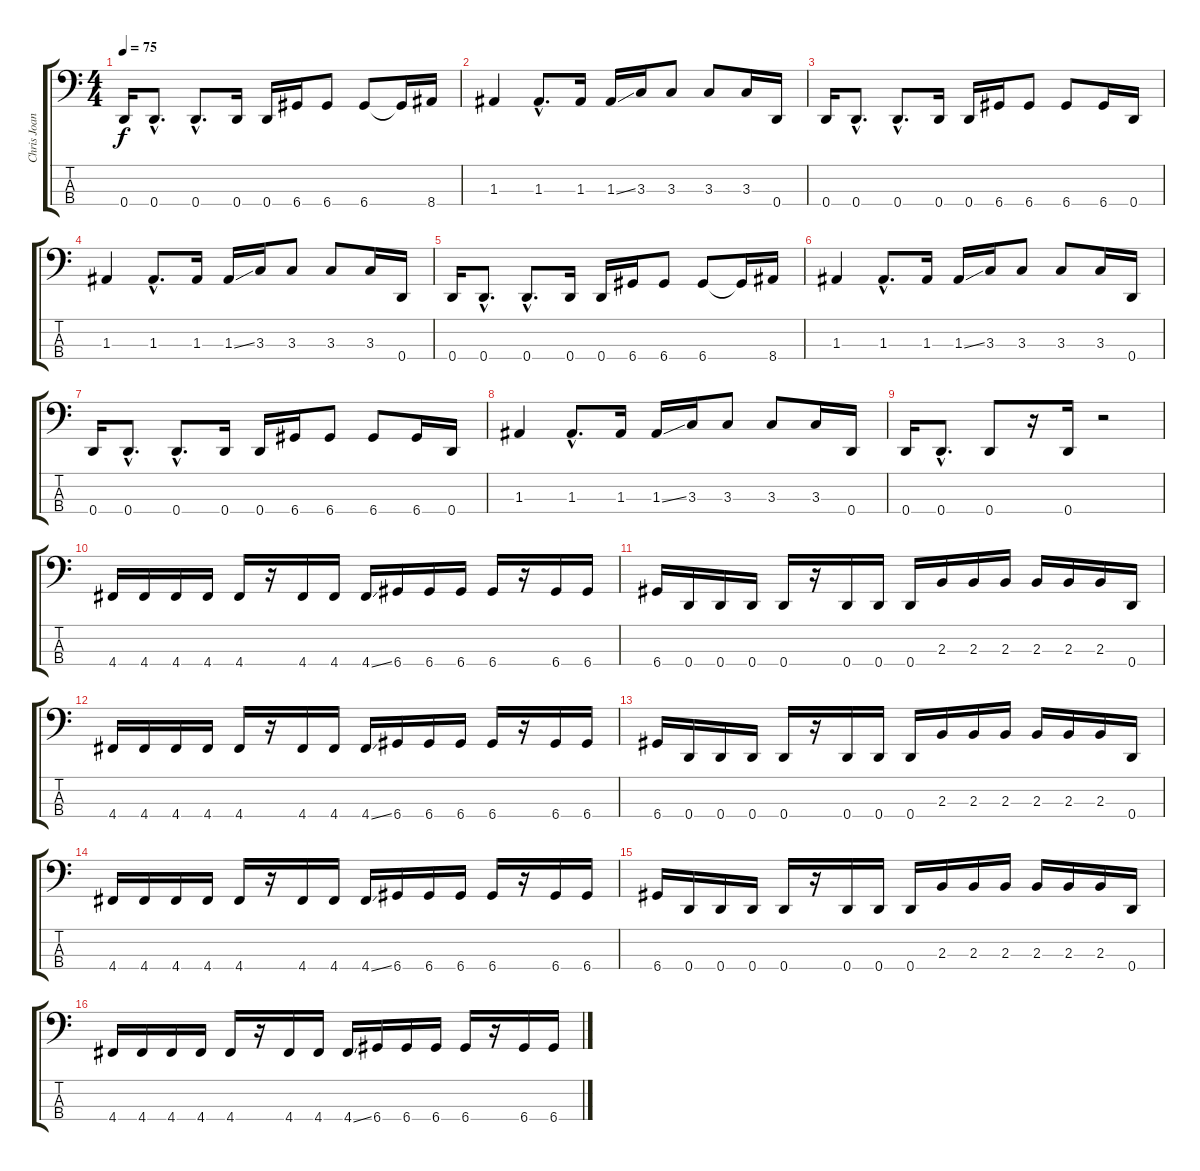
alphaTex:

\track ("Chris Joannou (Basse)" "Chris Joan") {instrument electricbasspick}
\staff {score tabs}
\tuning (G2 D2 A1 D1) {hide}
\ts (4 4)
\tempo 75
\clef f4
\ks c
0.4.16{dy f} 0.4{hac}.8{d} 0.4{hac}.8{d} 0.4.16 0.4.16 6.4.16 6.4.8 6.4.8 6.4{t}.16 8.4.16 |
1.3.4 1.3{hac}.8{d} 1.3.16 1.3{ss}.16 3.3.16 3.3.8 3.3.8 3.3.16 0.4.16 |
0.4.16 0.4{hac}.8{d} 0.4{hac}.8{d} 0.4.16 0.4.16 6.4.16 6.4.8 6.4.8 6.4.16 0.4.16 |
1.3.4 1.3{hac}.8{d} 1.3.16 1.3{ss}.16 3.3.16 3.3.8 3.3.8 3.3.16 0.4.16 |
0.4.16 0.4{hac}.8{d} 0.4{hac}.8{d} 0.4.16 0.4.16 6.4.16 6.4.8 6.4.8 6.4{t}.16 8.4.16 |
1.3.4 1.3{hac}.8{d} 1.3.16 1.3{ss}.16 3.3.16 3.3.8 3.3.8 3.3.16 0.4.16 |
0.4.16 0.4{hac}.8{d} 0.4{hac}.8{d} 0.4.16 0.4.16 6.4.16 6.4.8 6.4.8 6.4.16 0.4.16 |
1.3.4 1.3{hac}.8{d} 1.3.16 1.3{ss}.16 3.3.16 3.3.8 3.3.8 3.3.16 0.4.16 |
0.4.16 0.4{hac}.8{d} 0.4.8 r.16 0.4.16 r.2 |
4.4.16 4.4.16 4.4.16 4.4.16 4.4.16 r.16 4.4.16 4.4.16 4.4{ss}.16 6.4.16 6.4.16 6.4.16 6.4.16 r.16 6.4.16 6.4.16 |
6.4.16 0.4.16 0.4.16 0.4.16 0.4.16 r.16 0.4.16 0.4.16 0.4.16 2.3.16 2.3.16 2.3.16 2.3.16 2.3.16 2.3.16 0.4.16 |
4.4.16 4.4.16 4.4.16 4.4.16 4.4.16 r.16 4.4.16 4.4.16 4.4{ss}.16 6.4.16 6.4.16 6.4.16 6.4.16 r.16 6.4.16 6.4.16 |
6.4.16 0.4.16 0.4.16 0.4.16 0.4.16 r.16 0.4.16 0.4.16 0.4.16 2.3.16 2.3.16 2.3.16 2.3.16 2.3.16 2.3.16 0.4.16 |
4.4.16 4.4.16 4.4.16 4.4.16 4.4.16 r.16 4.4.16 4.4.16 4.4{ss}.16 6.4.16 6.4.16 6.4.16 6.4.16 r.16 6.4.16 6.4.16 |
6.4.16 0.4.16 0.4.16 0.4.16 0.4.16 r.16 0.4.16 0.4.16 0.4.16 2.3.16 2.3.16 2.3.16 2.3.16 2.3.16 2.3.16 0.4.16 |
4.4.16 4.4.16 4.4.16 4.4.16 4.4.16 r.16 4.4.16 4.4.16 4.4{ss}.16 6.4.16 6.4.16 6.4.16 6.4.16 r.16 6.4.16 6.4.16
